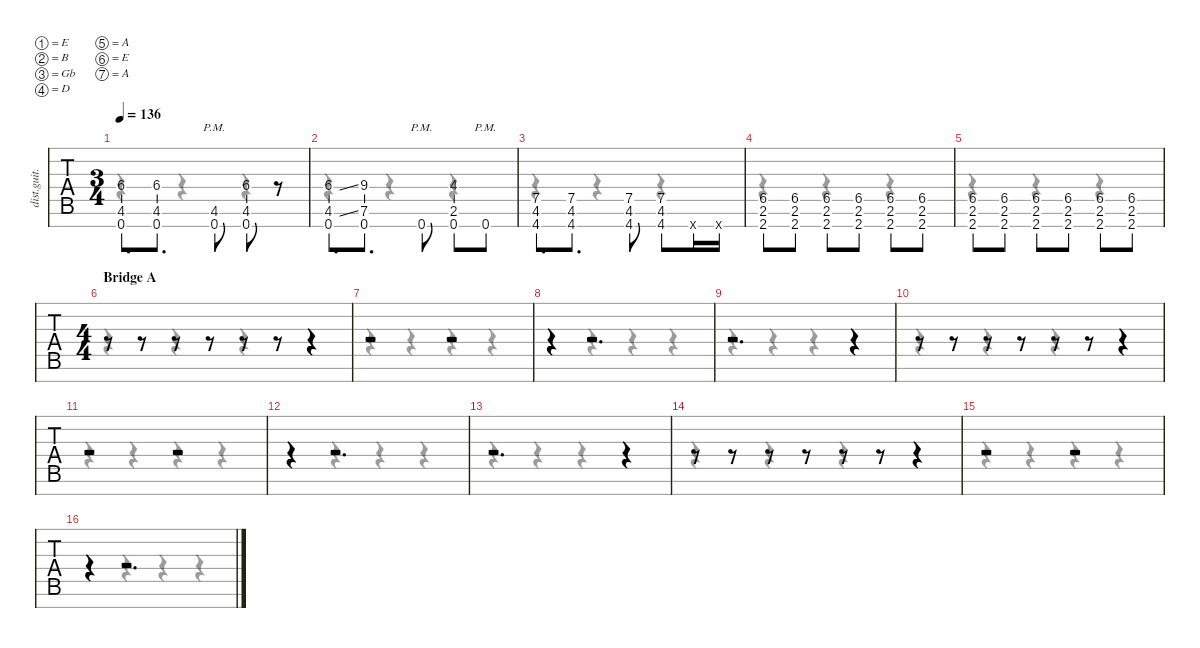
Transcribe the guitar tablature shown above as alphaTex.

\defaultSystemsLayout 4
\hideDynamics
\bracketExtendMode nobrackets
\track ("Rhythm Guitar 1" "dist.guit.") {instrument distortionguitar}
\staff {tabs}
\tuning (E4 B3 Gb3 D3 A2 E2 A1)
\voice
\ts (3 4)
\tempo 136
\clef g2
\ks c
(6.4{acc #} 4.6{acc #} 0.7).8{d dy f beam Up} (6.4{acc #} 4.6{acc #} 0.7).8{d beam Up} (4.6{pm acc #} 0.7{pm}).8{beam Up} (6.4{acc #} 4.6{acc #} 0.7).8{beam Up} r.8{beam Up} |
(6.4{ss acc #} 4.6{ss acc #} 0.7).8{d beam Up} (9.4 7.6 0.7).8{d beam Up} 0.7{pm}.8{beam Up} (4.4{acc #} 2.6{acc #} 0.7).8{beam Up} 0.7{pm}.8{beam Up} |
(7.5 4.6{acc #} 4.7{acc #}).8{d beam Up} (7.5 4.6{acc #} 4.7{acc #}).8{d beam Up} (7.5 4.6{acc #} 4.7{acc #}).8{beam Up} (7.5 4.6{acc #} 4.7{acc #}).8{beam Up} 4.7{x acc #}.16{beam Up} 4.7{x acc #}.16{beam Up} |
(6.5{acc #} 2.6{acc #} 2.7).8{beam Up} (6.5{acc #} 2.6{acc #} 2.7).8{beam Up} (6.5{acc #} 2.6{acc #} 2.7).8{beam Up} (6.5{acc #} 2.6{acc #} 2.7).8{beam Up} (6.5{acc #} 2.6{acc #} 2.7).8{beam Up} (6.5{acc #} 2.6{acc #} 2.7).8{beam Up} |
(6.5{acc #} 2.6{acc #} 2.7).8{beam Up} (6.5{acc #} 2.6{acc #} 2.7).8{beam Up} (6.5{acc #} 2.6{acc #} 2.7).8{beam Up} (6.5{acc #} 2.6{acc #} 2.7).8{beam Up} (6.5{acc #} 2.6{acc #} 2.7).8{beam Up} (6.5{acc #} 2.6{acc #} 2.7).8{beam Up} |
\ts (4 4)
\beaming (8 2 2 2 2)
\section ("" "Bridge A")
r.8{beam Up} r.8{beam Up} r.8{beam Up} r.8{beam Up} r.8{beam Up} r.8{beam Up} r.4{beam Up} |
r.2{beam Up} r.2{beam Up} |
r.4{beam Up} r.2{d beam Up} |
r.2{d beam Up} r.4{beam Up} |
r.8{beam Up} r.8{beam Up} r.8{beam Up} r.8{beam Up} r.8{beam Up} r.8{beam Up} r.4{beam Up} |
r.2{beam Up} r.2{beam Up} |
r.4{beam Up} r.2{d beam Up} |
r.2{d beam Up} r.4{beam Up} |
r.8{beam Up} r.8{beam Up} r.8{beam Up} r.8{beam Up} r.8{beam Up} r.8{beam Up} r.4{beam Up} |
r.2{beam Up} r.2{beam Up} |
r.4{beam Up} r.2{d beam Up}
\voice
\clef g2
\ottava regular
\simile none
\ks c
r.4{dy mf beam Down} r.4{beam Down} r.4{beam Down} |
r.4{beam Down} r.4{beam Down} r.4{beam Down} |
r.4{beam Down} r.4{beam Down} r.4{beam Down} |
r.4{beam Down} r.4{beam Down} r.4{beam Down} |
r.4{beam Down} r.4{beam Down} r.4{beam Down} |
r.4{beam Down} r.4{beam Down} r.4{beam Down} r.4{beam Down} |
r.4{beam Down} r.4{beam Down} r.4{beam Down} r.4{beam Down} |
r.4{beam Down} r.4{beam Down} r.4{beam Down} r.4{beam Down} |
r.4{beam Down} r.4{beam Down} r.4{beam Down} r.4{beam Down} |
r.4{beam Down} r.4{beam Down} r.4{beam Down} r.4{beam Down} |
r.4{beam Down} r.4{beam Down} r.4{beam Down} r.4{beam Down} |
r.4{beam Down} r.4{beam Down} r.4{beam Down} r.4{beam Down} |
r.4{beam Down} r.4{beam Down} r.4{beam Down} r.4{beam Down} |
r.4{beam Down} r.4{beam Down} r.4{beam Down} r.4{beam Down} |
r.4{beam Down} r.4{beam Down} r.4{beam Down} r.4{beam Down} |
r.4{beam Down} r.4{beam Down} r.4{beam Down} r.4{beam Down}
